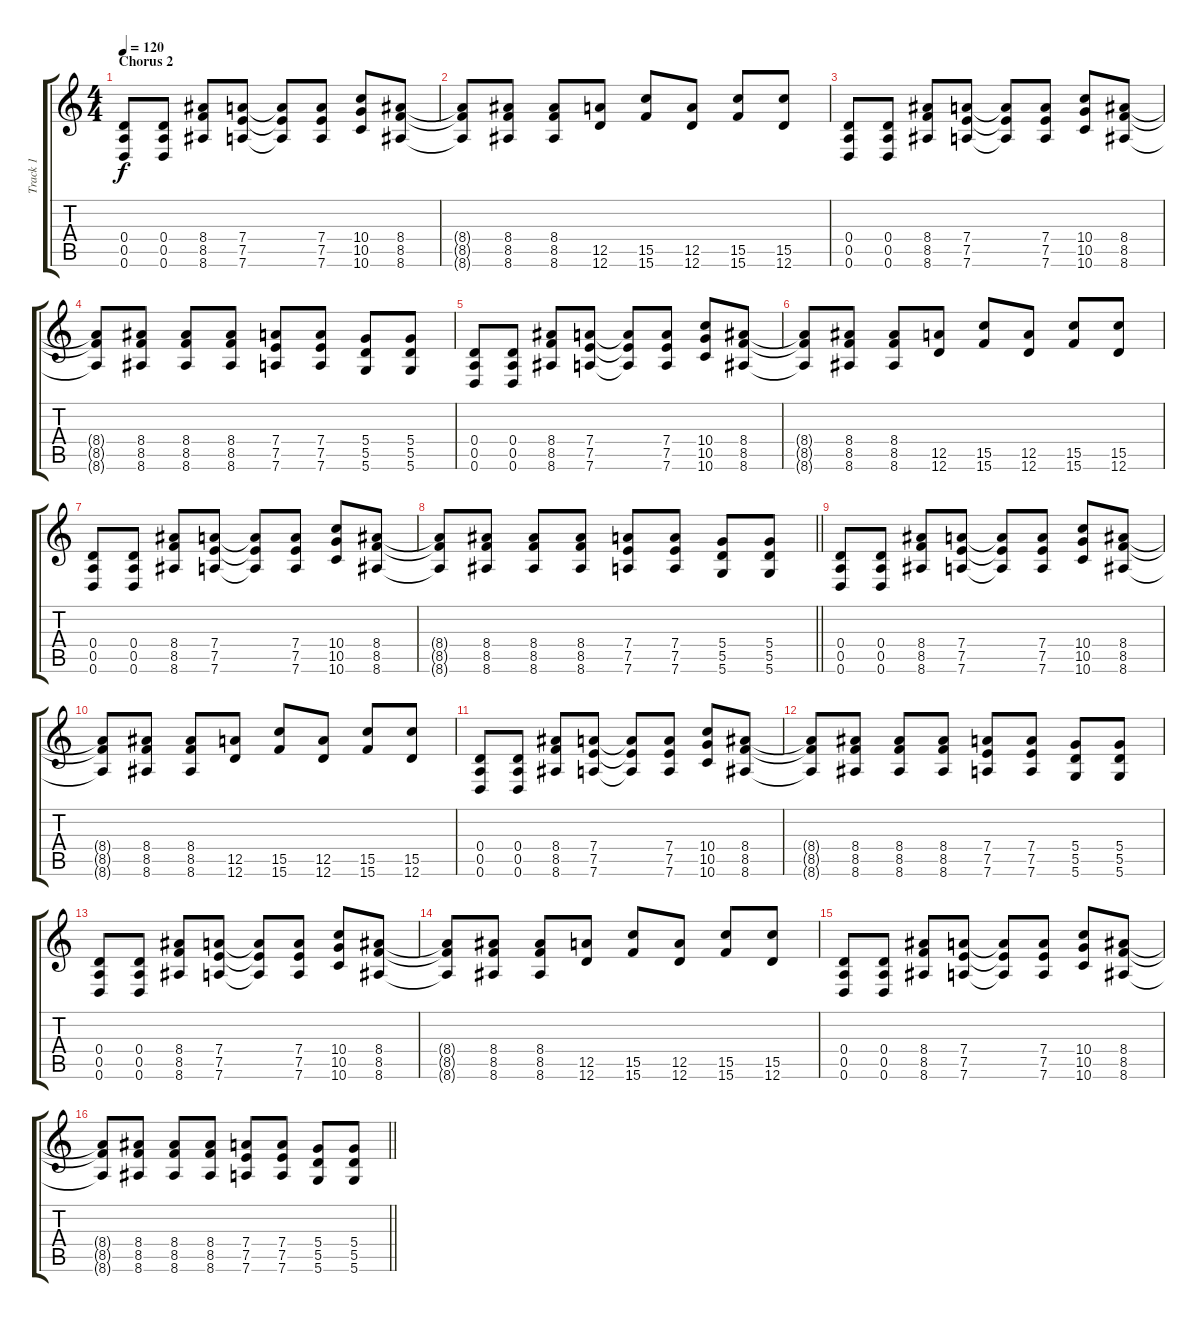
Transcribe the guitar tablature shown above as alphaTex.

\track ("Track 1" "Track 1") {instrument distortionguitar}
\staff {score tabs}
\tuning (E4 B3 G3 D3 A2 D2) {hide}
\ts (4 4)
\section ("" "Chorus 2")
\tempo 120
\clef g2
\ks c
(0.4 0.5 0.6).8{dy f} (0.4 0.5 0.6).8 (8.4 8.5 8.6).8 (7.4 7.5 7.6).8 (7.4{t} 7.5{t} 7.6{t}).8 (7.4 7.5 7.6).8 (10.4 10.5 10.6).8 (8.4 8.5 8.6).8 |
(8.4{t} 8.5{t} 8.6{t}).8 (8.4 8.5 8.6).8 (8.4 8.5 8.6).8 (12.5 12.6).8 (15.5 15.6).8 (12.5 12.6).8 (15.5 15.6).8 (15.5 12.6).8 |
(0.4 0.5 0.6).8 (0.4 0.5 0.6).8 (8.4 8.5 8.6).8 (7.4 7.5 7.6).8 (7.4{t} 7.5{t} 7.6{t}).8 (7.4 7.5 7.6).8 (10.4 10.5 10.6).8 (8.4 8.5 8.6).8 |
(8.4{t} 8.5{t} 8.6{t}).8 (8.4 8.5 8.6).8 (8.4 8.5 8.6).8 (8.4 8.5 8.6).8 (7.4 7.5 7.6).8 (7.4 7.5 7.6).8 (5.4 5.5 5.6).8 (5.4 5.5 5.6).8 |
(0.4 0.5 0.6).8 (0.4 0.5 0.6).8 (8.4 8.5 8.6).8 (7.4 7.5 7.6).8 (7.4{t} 7.5{t} 7.6{t}).8 (7.4 7.5 7.6).8 (10.4 10.5 10.6).8 (8.4 8.5 8.6).8 |
(8.4{t} 8.5{t} 8.6{t}).8 (8.4 8.5 8.6).8 (8.4 8.5 8.6).8 (12.5 12.6).8 (15.5 15.6).8 (12.5 12.6).8 (15.5 15.6).8 (15.5 12.6).8 |
(0.4 0.5 0.6).8 (0.4 0.5 0.6).8 (8.4 8.5 8.6).8 (7.4 7.5 7.6).8 (7.4{t} 7.5{t} 7.6{t}).8 (7.4 7.5 7.6).8 (10.4 10.5 10.6).8 (8.4 8.5 8.6).8 |
\barLineRight lightlight
(8.4{t} 8.5{t} 8.6{t}).8 (8.4 8.5 8.6).8 (8.4 8.5 8.6).8 (8.4 8.5 8.6).8 (7.4 7.5 7.6).8 (7.4 7.5 7.6).8 (5.4 5.5 5.6).8 (5.4 5.5 5.6).8 |
(0.4 0.5 0.6).8 (0.4 0.5 0.6).8 (8.4 8.5 8.6).8 (7.4 7.5 7.6).8 (7.4{t} 7.5{t} 7.6{t}).8 (7.4 7.5 7.6).8 (10.4 10.5 10.6).8 (8.4 8.5 8.6).8 |
(8.4{t} 8.5{t} 8.6{t}).8 (8.4 8.5 8.6).8 (8.4 8.5 8.6).8 (12.5 12.6).8 (15.5 15.6).8 (12.5 12.6).8 (15.5 15.6).8 (15.5 12.6).8 |
(0.4 0.5 0.6).8 (0.4 0.5 0.6).8 (8.4 8.5 8.6).8 (7.4 7.5 7.6).8 (7.4{t} 7.5{t} 7.6{t}).8 (7.4 7.5 7.6).8 (10.4 10.5 10.6).8 (8.4 8.5 8.6).8 |
(8.4{t} 8.5{t} 8.6{t}).8 (8.4 8.5 8.6).8 (8.4 8.5 8.6).8 (8.4 8.5 8.6).8 (7.4 7.5 7.6).8 (7.4 7.5 7.6).8 (5.4 5.5 5.6).8 (5.4 5.5 5.6).8 |
(0.4 0.5 0.6).8 (0.4 0.5 0.6).8 (8.4 8.5 8.6).8 (7.4 7.5 7.6).8 (7.4{t} 7.5{t} 7.6{t}).8 (7.4 7.5 7.6).8 (10.4 10.5 10.6).8 (8.4 8.5 8.6).8 |
(8.4{t} 8.5{t} 8.6{t}).8 (8.4 8.5 8.6).8 (8.4 8.5 8.6).8 (12.5 12.6).8 (15.5 15.6).8 (12.5 12.6).8 (15.5 15.6).8 (15.5 12.6).8 |
(0.4 0.5 0.6).8 (0.4 0.5 0.6).8 (8.4 8.5 8.6).8 (7.4 7.5 7.6).8 (7.4{t} 7.5{t} 7.6{t}).8 (7.4 7.5 7.6).8 (10.4 10.5 10.6).8 (8.4 8.5 8.6).8 |
\barLineRight lightlight
(8.4{t} 8.5{t} 8.6{t}).8 (8.4 8.5 8.6).8 (8.4 8.5 8.6).8 (8.4 8.5 8.6).8 (7.4 7.5 7.6).8 (7.4 7.5 7.6).8 (5.4 5.5 5.6).8 (5.4 5.5 5.6).8
